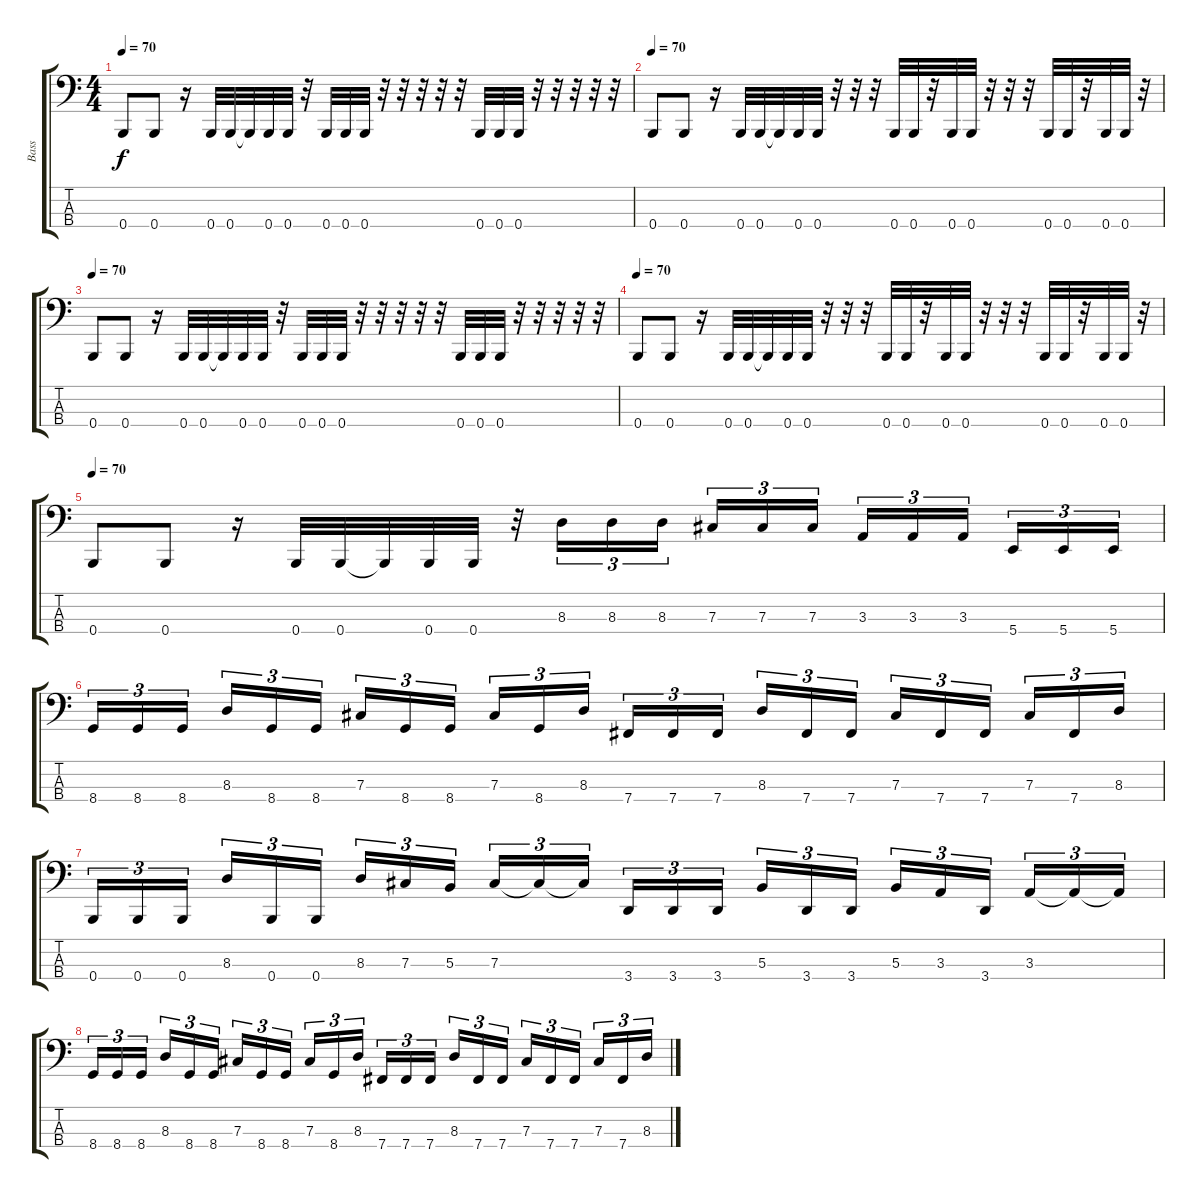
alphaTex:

\track ("Bass" "Bass") {instrument electricbasspick}
\staff {score tabs}
\tuning (E2 B1 Gb1 B0) {hide}
\ts (4 4)
\tempo 70
\clef f4
\ks c
0.4.8{dy f} 0.4.8 r.16 0.4.32 0.4.32 0.4{t}.32 0.4.32 0.4.32 r.32 0.4.32 0.4.32 0.4.32 r.32 r.32 r.32 r.32 r.32 0.4.32 0.4.32 0.4.32 r.32 r.32 r.32 r.32 r.32 |
\tempo 70
0.4.8 0.4.8 r.16 0.4.32 0.4.32 0.4{t}.32 0.4.32 0.4.32 r.32 r.32 r.32 0.4.32 0.4.32 r.32 0.4.32 0.4.32 r.32 r.32 r.32 0.4.32 0.4.32 r.32 0.4.32 0.4.32 r.32 |
\tempo 70
0.4.8 0.4.8 r.16 0.4.32 0.4.32 0.4{t}.32 0.4.32 0.4.32 r.32 0.4.32 0.4.32 0.4.32 r.32 r.32 r.32 r.32 r.32 0.4.32 0.4.32 0.4.32 r.32 r.32 r.32 r.32 r.32 |
\tempo 70
0.4.8 0.4.8 r.16 0.4.32 0.4.32 0.4{t}.32 0.4.32 0.4.32 r.32 r.32 r.32 0.4.32 0.4.32 r.32 0.4.32 0.4.32 r.32 r.32 r.32 0.4.32 0.4.32 r.32 0.4.32 0.4.32 r.32 |
\tempo 70
0.4.8 0.4.8 r.16 0.4.32 0.4.32 0.4{t}.32 0.4.32 0.4.32 r.32 8.3.16{tu (3 2)} 8.3.16{tu (3 2)} 8.3.16{tu (3 2) beam splitsecondary} 7.3.16{tu (3 2)} 7.3.16{tu (3 2)} 7.3.16{tu (3 2)} 3.3.16{tu (3 2)} 3.3.16{tu (3 2)} 3.3.16{tu (3 2) beam splitsecondary} 5.4.16{tu (3 2)} 5.4.16{tu (3 2)} 5.4.16{tu (3 2)} |
8.4.16{tu (3 2)} 8.4.16{tu (3 2)} 8.4.16{tu (3 2) beam splitsecondary} 8.3.16{tu (3 2)} 8.4.16{tu (3 2)} 8.4.16{tu (3 2)} 7.3.16{tu (3 2)} 8.4.16{tu (3 2)} 8.4.16{tu (3 2) beam splitsecondary} 7.3.16{tu (3 2)} 8.4.16{tu (3 2)} 8.3.16{tu (3 2)} 7.4.16{tu (3 2)} 7.4.16{tu (3 2)} 7.4.16{tu (3 2) beam splitsecondary} 8.3.16{tu (3 2)} 7.4.16{tu (3 2)} 7.4.16{tu (3 2)} 7.3.16{tu (3 2)} 7.4.16{tu (3 2)} 7.4.16{tu (3 2) beam splitsecondary} 7.3.16{tu (3 2)} 7.4.16{tu (3 2)} 8.3.16{tu (3 2)} |
0.4.16{tu (3 2)} 0.4.16{tu (3 2)} 0.4.16{tu (3 2) beam splitsecondary} 8.3.16{tu (3 2)} 0.4.16{tu (3 2)} 0.4.16{tu (3 2)} 8.3.16{tu (3 2)} 7.3.16{tu (3 2)} 5.3.16{tu (3 2) beam splitsecondary} 7.3.16{tu (3 2)} 7.3{t}.16{tu (3 2)} 7.3{t}.16{tu (3 2)} 3.4.16{tu (3 2)} 3.4.16{tu (3 2)} 3.4.16{tu (3 2) beam splitsecondary} 5.3.16{tu (3 2)} 3.4.16{tu (3 2)} 3.4.16{tu (3 2)} 5.3.16{tu (3 2)} 3.3.16{tu (3 2)} 3.4.16{tu (3 2) beam splitsecondary} 3.3.16{tu (3 2)} 3.3{t}.16{tu (3 2)} 3.3{t}.16{tu (3 2)} |
8.4.16{tu (3 2)} 8.4.16{tu (3 2)} 8.4.16{tu (3 2) beam splitsecondary} 8.3.16{tu (3 2)} 8.4.16{tu (3 2)} 8.4.16{tu (3 2)} 7.3.16{tu (3 2)} 8.4.16{tu (3 2)} 8.4.16{tu (3 2) beam splitsecondary} 7.3.16{tu (3 2)} 8.4.16{tu (3 2)} 8.3.16{tu (3 2)} 7.4.16{tu (3 2)} 7.4.16{tu (3 2)} 7.4.16{tu (3 2) beam splitsecondary} 8.3.16{tu (3 2)} 7.4.16{tu (3 2)} 7.4.16{tu (3 2)} 7.3.16{tu (3 2)} 7.4.16{tu (3 2)} 7.4.16{tu (3 2) beam splitsecondary} 7.3.16{tu (3 2)} 7.4.16{tu (3 2)} 8.3.16{tu (3 2)}
